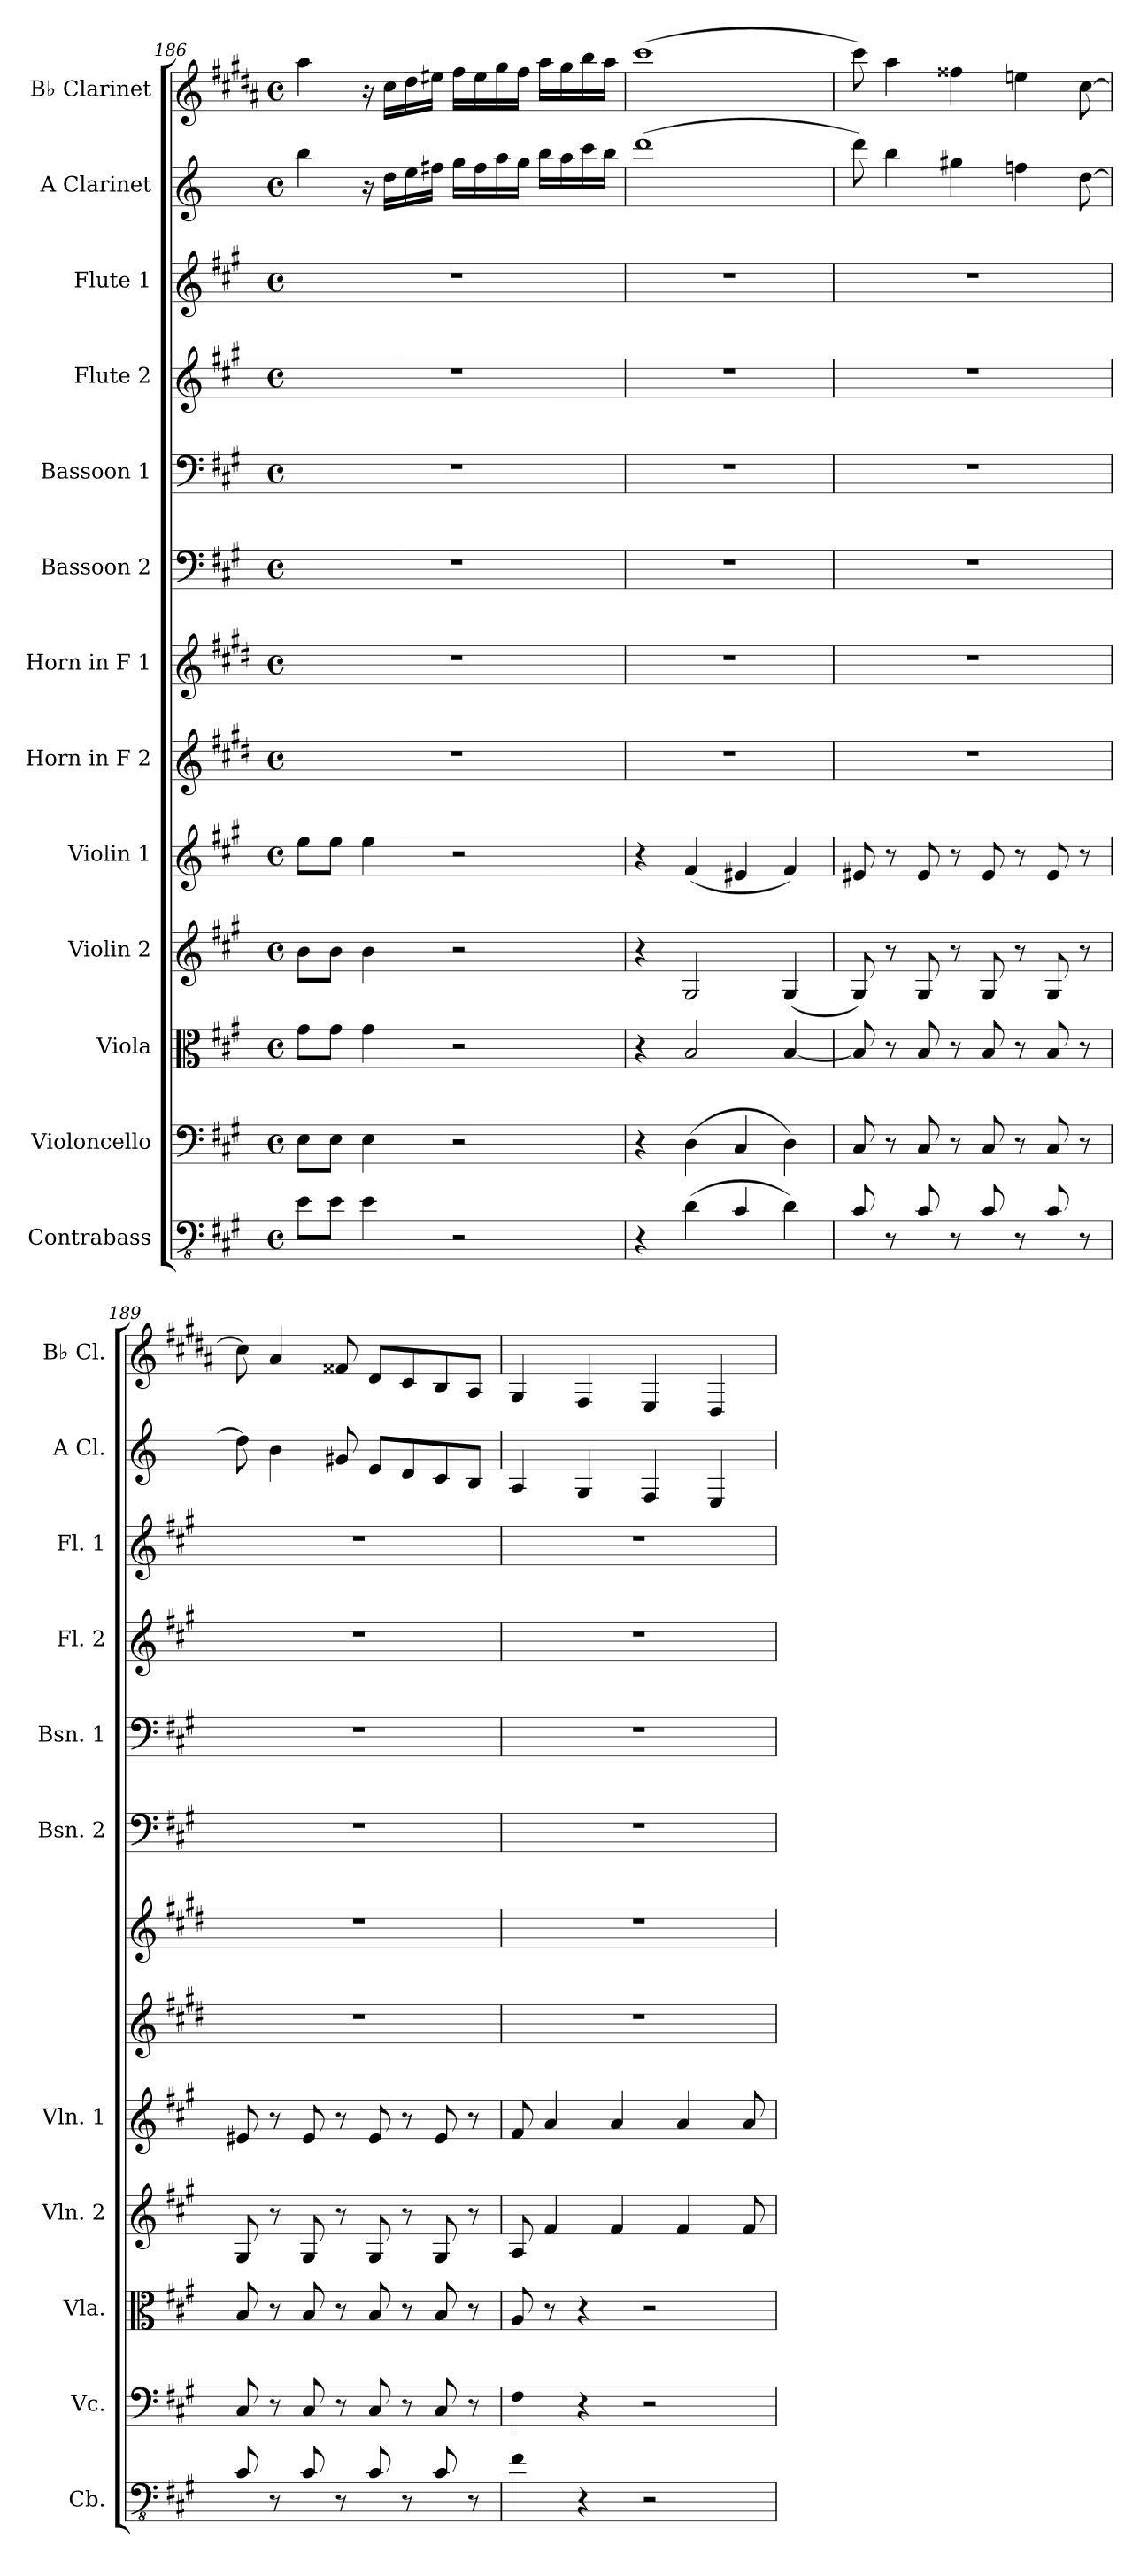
**kern	**kern	**kern	**kern	**kern	**kern	**kern	**kern	**kern	**kern	**kern	**kern	**kern
*part13	*part12	*part11	*part10	*part9	*part8	*part7	*part6	*part5	*part4	*part3	*part2	*part1
*staff13	*staff12	*staff11	*staff10	*staff9	*staff8	*staff7	*staff6	*staff5	*staff4	*staff3	*staff2	*staff1
*I"Contrabass	*I"Violoncello	*I"Viola	*I"Violin 2	*I"Violin 1	*I"Horn in F 2	*I"Horn in F 1	*I"Bassoon 2	*I"Bassoon 1	*I"Flute 2	*I"Flute 1	*I"A Clarinet	*I"B♭ Clarinet
*I'Cb.	*I'Vc.	*I'Vla.	*I'Vln. 2	*I'Vln. 1	*	*	*I'Bsn. 2	*I'Bsn. 1	*I'Fl. 2	*I'Fl. 1	*I'A Cl.	*I'B♭ Cl.
!!LO:PB:g=z
*clefFv4	*clefF4	*clefC3	*clefG2	*clefG2	*clefG2	*clefG2	*clefF4	*clefF4	*clefG2	*clefG2	*clefG2	*clefG2
*ITrd7c12	*	*	*	*	*ITrd4c7	*ITrd4c7	*	*	*	*	*ITrd2c3	*ITrd1c2
*k[f#c#g#]	*k[f#c#g#]	*k[f#c#g#]	*k[f#c#g#]	*k[f#c#g#]	*k[f#c#g#]	*k[f#c#g#]	*k[f#c#g#]	*k[f#c#g#]	*k[f#c#g#]	*k[f#c#g#]	*k[f#c#g#]	*k[f#c#g#]
*M4/4	*M4/4	*M4/4	*M4/4	*M4/4	*M4/4	*M4/4	*M4/4	*M4/4	*M4/4	*M4/4	*M4/4	*M4/4
*met(c)	*met(c)	*met(c)	*met(c)	*met(c)	*met(c)	*met(c)	*met(c)	*met(c)	*met(c)	*met(c)	*met(c)	*met(c)
=186	=186	=186	=186	=186	=186	=186	=186	=186	=186	=186	=186	=186
8EE\L	8E\L	8g#\L	8b\L	8ee\L	1r	1r	1r	1r	1r	1r	4gg#\	4gg#\
8EE\J	8E\J	8g#\J	8b\J	8ee\J	.	.	.	.	.	.	.	.
4EE\	4E\	4g#\	4b\	4ee\	.	.	.	.	.	.	16r	16r
.	.	.	.	.	.	.	.	.	.	.	16b\LL	16b\LL
.	.	.	.	.	.	.	.	.	.	.	16cc#\	16cc#\
.	.	.	.	.	.	.	.	.	.	.	16dd#X\JJ	16dd#X\JJ
2r	2r	2r	2r	2r	.	.	.	.	.	.	16ee\LL	16ee\LL
.	.	.	.	.	.	.	.	.	.	.	16dd#\	16dd#\
.	.	.	.	.	.	.	.	.	.	.	16ff#\	16ff#\
.	.	.	.	.	.	.	.	.	.	.	16ee\JJ	16ee\JJ
.	.	.	.	.	.	.	.	.	.	.	16gg#\LL	16gg#\LL
.	.	.	.	.	.	.	.	.	.	.	16ff#\	16ff#\
.	.	.	.	.	.	.	.	.	.	.	16aa\	16aa\
.	.	.	.	.	.	.	.	.	.	.	16gg#\JJ	16gg#\JJ
=187	=187	=187	=187	=187	=187	=187	=187	=187	=187	=187	=187	=187
4r	4r	4r	4r	4r	1r	1r	1r	1r	1r	1r	(>1bb	(>1bb
(>4DD\	(>4D\	2B/	2G#/	(<4f#/	.	.	.	.	.	.	.	.
4CC#/	4C#/	.	.	4e#X/	.	.	.	.	.	.	.	.
4DD\)	4D\)	[4B/	(<4G#/	4f#/)	.	.	.	.	.	.	.	.
=188	=188	=188	=188	=188	=188	=188	=188	=188	=188	=188	=188	=188
8CC#/	8C#/	8B/]	8G#/)	8e#X/	1r	1r	1r	1r	1r	1r	8bb\)	8bb\)
8r	8r	8r	8r	8r	.	.	.	.	.	.	4gg#\	4gg#\
8CC#/	8C#/	8B/	8G#/	8e#/	.	.	.	.	.	.	.	.
8r	8r	8r	8r	8r	.	.	.	.	.	.	4ee#X\	4ee#X\
8CC#/	8C#/	8B/	8G#/	8e#/	.	.	.	.	.	.	.	.
8r	8r	8r	8r	8r	.	.	.	.	.	.	4ddn\	4ddn\
8CC#/	8C#/	8B/	8G#/	8e#/	.	.	.	.	.	.	.	.
8r	8r	8r	8r	8r	.	.	.	.	.	.	[8b\	[8b\
=189	=189	=189	=189	=189	=189	=189	=189	=189	=189	=189	=189	=189
8CC#/	8C#/	8B/	8G#/	8e#X/	1r	1r	1r	1r	1r	1r	8b\]	8b\]
8r	8r	8r	8r	8r	.	.	.	.	.	.	4g#\	4g#/
8CC#/	8C#/	8B/	8G#/	8e#/	.	.	.	.	.	.	.	.
8r	8r	8r	8r	8r	.	.	.	.	.	.	8e#X/	8e#X/
8CC#/	8C#/	8B/	8G#/	8e#/	.	.	.	.	.	.	8c#/L	8c#/L
8r	8r	8r	8r	8r	.	.	.	.	.	.	8B/	8B/
8CC#/	8C#/	8B/	8G#/	8e#/	.	.	.	.	.	.	8A/	8A/
8r	8r	8r	8r	8r	.	.	.	.	.	.	8G#/J	8G#/J
!!LO:PB:g=z
=190	=190	=190	=190	=190	=190	=190	=190	=190	=190	=190	=190	=190
4FF#\	4F#\	8A/	8A/	8f#/	1r	1r	1r	1r	1r	1r	4F#/	4F#/
.	.	8r	4f#/	4a/	.	.	.	.	.	.	.	.
4r	4r	4r	.	.	.	.	.	.	.	.	4E/	4E/
.	.	.	4f#/	4a/	.	.	.	.	.	.	.	.
2r	2r	2r	.	.	.	.	.	.	.	.	4D/	4D/
.	.	.	4f#/	4a/	.	.	.	.	.	.	.	.
.	.	.	.	.	.	.	.	.	.	.	4C#/	4C#/
.	.	.	8f#/	8a/	.	.	.	.	.	.	.	.
=	=	=	=	=	=	=	=	=	=	=	=	=
*-	*-	*-	*-	*-	*-	*-	*-	*-	*-	*-	*-	*-
